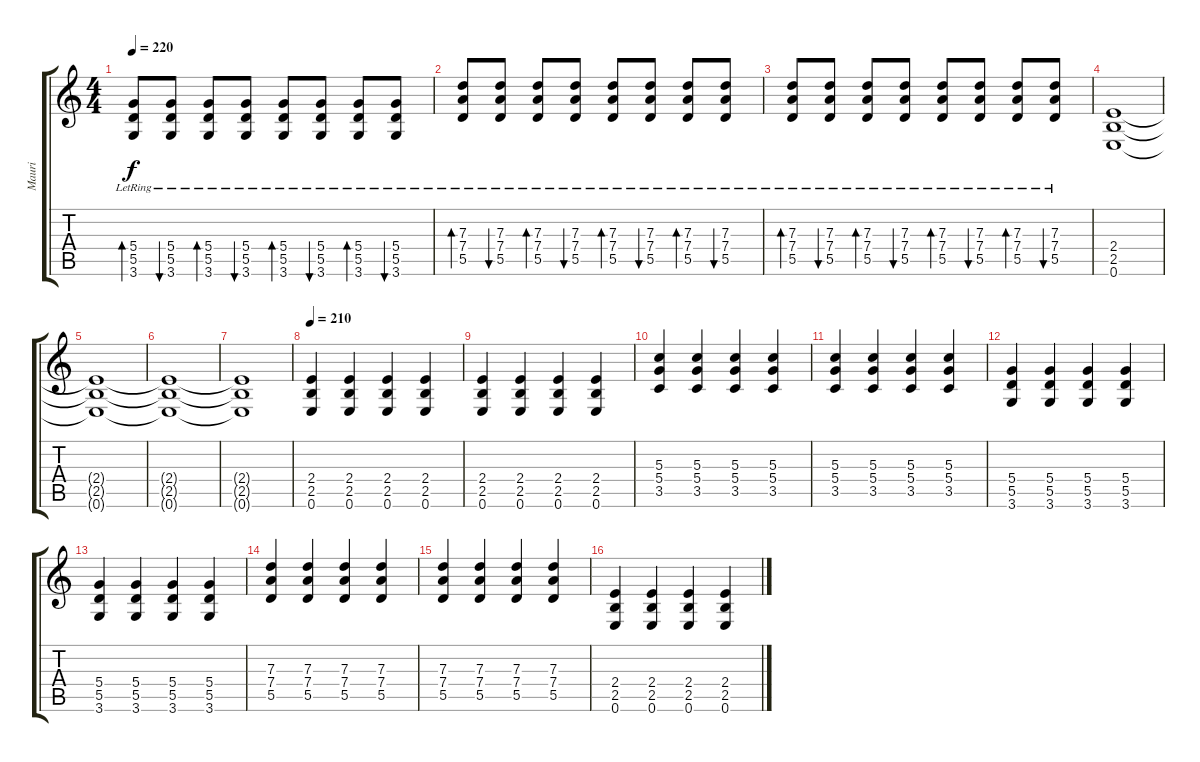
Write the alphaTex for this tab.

\track ("Mauri" "Mauri") {instrument overdrivenguitar}
\staff {score tabs}
\tuning (E4 B3 G3 D3 A2 E2) {hide}
\ts (4 4)
\tempo 220
\clef g2
\ks c
(5.4{lr} 5.5{lr} 3.6{lr}).8{bd 240 dy f} (5.4{lr} 5.5{lr} 3.6{lr}).8{bu 240} (5.4{lr} 5.5{lr} 3.6{lr}).8{bd 240} (5.4{lr} 5.5{lr} 3.6{lr}).8{bu 240} (5.4{lr} 5.5{lr} 3.6{lr}).8{bd 240} (5.4{lr} 5.5{lr} 3.6{lr}).8{bu 240} (5.4{lr} 5.5{lr} 3.6{lr}).8{bd 240} (5.4{lr} 5.5{lr} 3.6{lr}).8{bu 240} |
(7.3{lr} 7.4{lr} 5.5{lr}).8{bd 240} (7.3{lr} 7.4{lr} 5.5{lr}).8{bu 240} (7.3{lr} 7.4{lr} 5.5{lr}).8{bd 240} (7.3{lr} 7.4{lr} 5.5{lr}).8{bu 240} (7.3{lr} 7.4{lr} 5.5{lr}).8{bd 240} (7.3{lr} 7.4{lr} 5.5{lr}).8{bu 240} (7.3{lr} 7.4{lr} 5.5{lr}).8{bd 240} (7.3{lr} 7.4{lr} 5.5{lr}).8{bu 240} |
(7.3{lr} 7.4{lr} 5.5{lr}).8{bd 240} (7.3 7.4{lr} 5.5{lr}).8{bu 240} (7.3{lr} 7.4{lr} 5.5{lr}).8{bd 240} (7.3{lr} 7.4{lr} 5.5{lr}).8{bu 240} (7.3{lr} 7.4{lr} 5.5{lr}).8{bd 240} (7.3{lr} 7.4{lr} 5.5{lr}).8{bu 240} (7.3{lr} 7.4{lr} 5.5{lr}).8{bd 240} (7.3{lr} 7.4{lr} 5.5{lr}).8{bu 240} |
(2.4 2.5 0.6).1 |
(2.4{t} 2.5{t} 0.6{t}).1 |
(2.4{t} 2.5{t} 0.6{t}).1 |
(2.4{t} 2.5{t} 0.6{t}).1 |
\tempo 210
(2.4 2.5 0.6).4 (2.4 2.5 0.6).4 (2.4 2.5 0.6).4 (2.4 2.5 0.6).4 |
(2.4 2.5 0.6).4 (2.4 2.5 0.6).4 (2.4 2.5 0.6).4 (2.4 2.5 0.6).4 |
(5.3 5.4 3.5).4 (5.3 5.4 3.5).4 (5.3 5.4 3.5).4 (5.3 5.4 3.5).4 |
(5.3 5.4 3.5).4 (5.3 5.4 3.5).4 (5.3 5.4 3.5).4 (5.3 5.4 3.5).4 |
(5.4 5.5 3.6).4 (5.4 5.5 3.6).4 (5.4 5.5 3.6).4 (5.4 5.5 3.6).4 |
(5.4 5.5 3.6).4 (5.4 5.5 3.6).4 (5.4 5.5 3.6).4 (5.4 5.5 3.6).4 |
(7.3 7.4 5.5).4 (7.3 7.4 5.5).4 (7.3 7.4 5.5).4 (7.3 7.4 5.5).4 |
(7.3 7.4 5.5).4 (7.3 7.4 5.5).4 (7.3 7.4 5.5).4 (7.3 7.4 5.5).4 |
(2.4 2.5 0.6).4 (2.4 2.5 0.6).4 (2.4 2.5 0.6).4 (2.4 2.5 0.6).4
